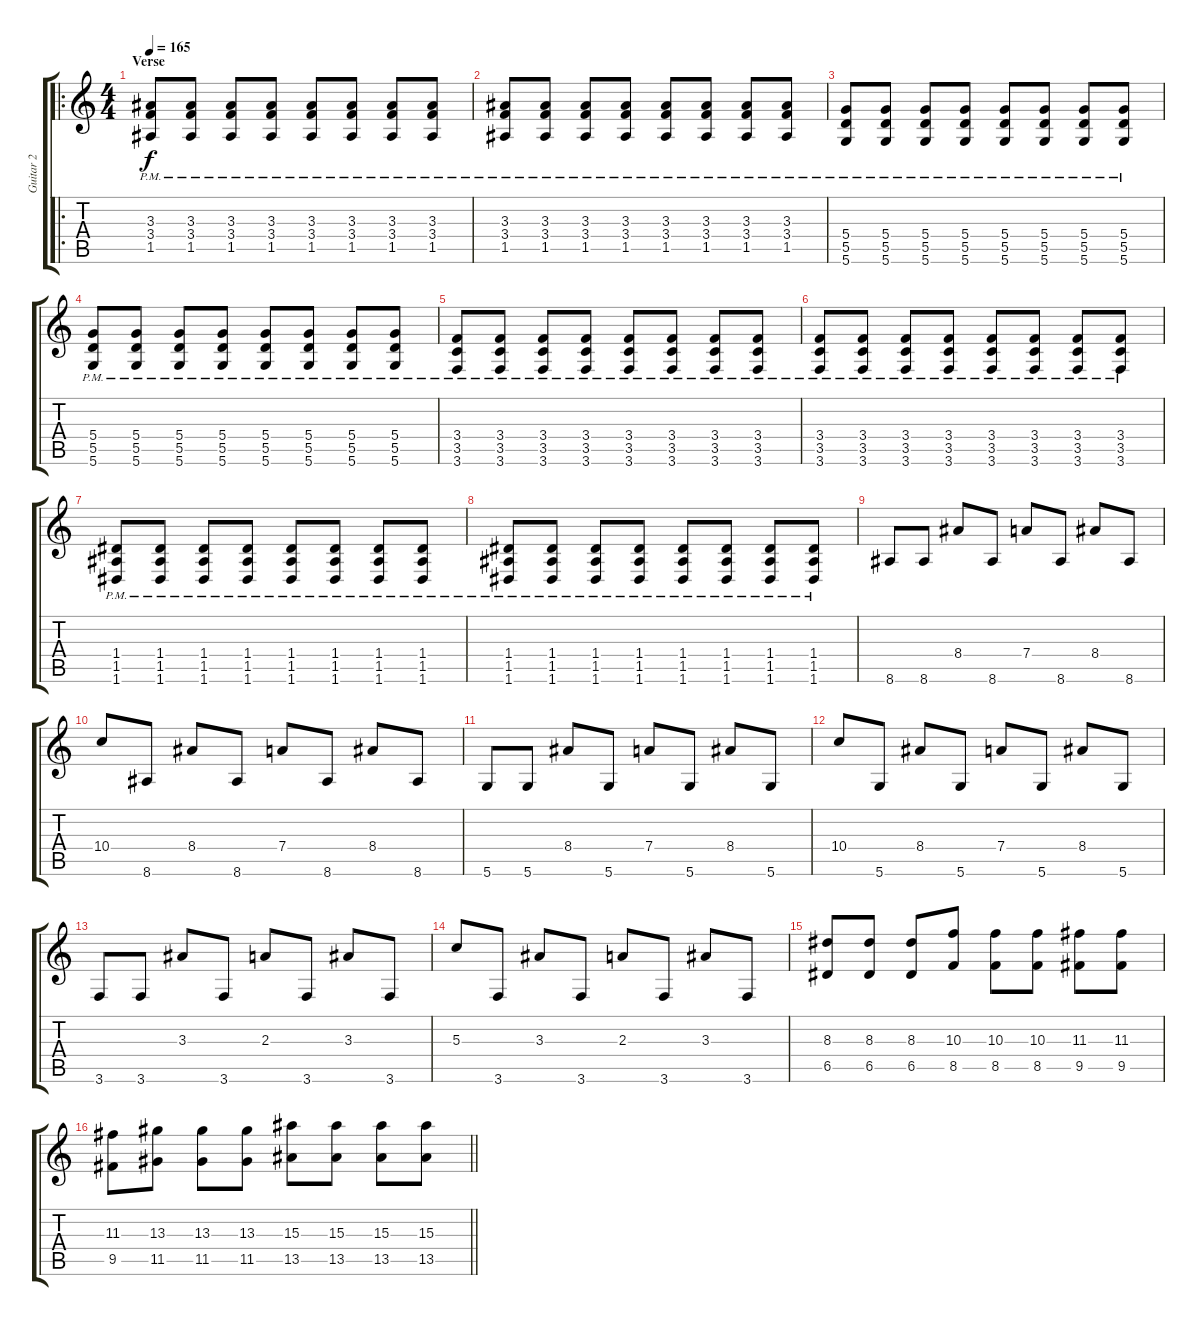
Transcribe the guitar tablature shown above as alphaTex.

\track ("Guitar 2" "Guitar 2") {instrument overdrivenguitar}
\staff {score tabs}
\tuning (E4 B3 G3 D3 A2 D2) {hide}
\ro
\ts (4 4)
\section ("" "Verse")
\tempo 165
\clef g2
\ks c
(3.3{pm} 3.4{pm} 1.5{pm}).8{dy f} (3.3{pm} 3.4{pm} 1.5{pm}).8 (3.3{pm} 3.4{pm} 1.5{pm}).8 (3.3{pm} 3.4{pm} 1.5{pm}).8 (3.3{pm} 3.4{pm} 1.5{pm}).8 (3.3{pm} 3.4{pm} 1.5{pm}).8 (3.3{pm} 3.4{pm} 1.5{pm}).8 (3.3{pm} 3.4{pm} 1.5{pm}).8 |
(3.3{pm} 3.4{pm} 1.5{pm}).8 (3.3{pm} 3.4{pm} 1.5{pm}).8 (3.3{pm} 3.4{pm} 1.5{pm}).8 (3.3{pm} 3.4{pm} 1.5{pm}).8 (3.3{pm} 3.4{pm} 1.5{pm}).8 (3.3{pm} 3.4{pm} 1.5{pm}).8 (3.3{pm} 3.4{pm} 1.5{pm}).8 (3.3{pm} 3.4{pm} 1.5{pm}).8 |
(5.4{pm} 5.5{pm} 5.6{pm}).8 (5.4{pm} 5.5{pm} 5.6{pm}).8 (5.4{pm} 5.5{pm} 5.6{pm}).8 (5.4{pm} 5.5{pm} 5.6{pm}).8 (5.4{pm} 5.5{pm} 5.6{pm}).8 (5.4{pm} 5.5{pm} 5.6{pm}).8 (5.4{pm} 5.5{pm} 5.6{pm}).8 (5.4{pm} 5.5{pm} 5.6{pm}).8 |
(5.4{pm} 5.5{pm} 5.6{pm}).8 (5.4{pm} 5.5{pm} 5.6{pm}).8 (5.4{pm} 5.5{pm} 5.6{pm}).8 (5.4{pm} 5.5{pm} 5.6{pm}).8 (5.4{pm} 5.5{pm} 5.6{pm}).8 (5.4{pm} 5.5{pm} 5.6{pm}).8 (5.4{pm} 5.5{pm} 5.6{pm}).8 (5.4{pm} 5.5{pm} 5.6{pm}).8 |
(3.4{pm} 3.5{pm} 3.6{pm}).8 (3.4{pm} 3.5{pm} 3.6{pm}).8 (3.4{pm} 3.5{pm} 3.6{pm}).8 (3.4{pm} 3.5{pm} 3.6{pm}).8 (3.4{pm} 3.5{pm} 3.6{pm}).8 (3.4{pm} 3.5{pm} 3.6{pm}).8 (3.4{pm} 3.5{pm} 3.6{pm}).8 (3.4{pm} 3.5{pm} 3.6{pm}).8 |
(3.4{pm} 3.5{pm} 3.6{pm}).8 (3.4{pm} 3.5{pm} 3.6{pm}).8 (3.4{pm} 3.5{pm} 3.6{pm}).8 (3.4{pm} 3.5{pm} 3.6{pm}).8 (3.4{pm} 3.5{pm} 3.6{pm}).8 (3.4{pm} 3.5{pm} 3.6{pm}).8 (3.4{pm} 3.5{pm} 3.6{pm}).8 (3.4{pm} 3.5{pm} 3.6{pm}).8 |
(1.4{pm} 1.5{pm} 1.6{pm}).8 (1.4{pm} 1.5{pm} 1.6{pm}).8 (1.4{pm} 1.5{pm} 1.6{pm}).8 (1.4{pm} 1.5{pm} 1.6{pm}).8 (1.4{pm} 1.5{pm} 1.6{pm}).8 (1.4{pm} 1.5{pm} 1.6{pm}).8 (1.4{pm} 1.5{pm} 1.6{pm}).8 (1.4{pm} 1.5{pm} 1.6{pm}).8 |
(1.4{pm} 1.5{pm} 1.6{pm}).8 (1.4{pm} 1.5{pm} 1.6{pm}).8 (1.4{pm} 1.5{pm} 1.6{pm}).8 (1.4{pm} 1.5{pm} 1.6{pm}).8 (1.4{pm} 1.5{pm} 1.6{pm}).8 (1.4{pm} 1.5{pm} 1.6{pm}).8 (1.4{pm} 1.5{pm} 1.6{pm}).8 (1.4{pm} 1.5{pm} 1.6{pm}).8 |
8.6.8{volume 10 balance 16} 8.6.8 8.4.8 8.6.8 7.4.8 8.6.8 8.4.8 8.6.8 |
10.4.8 8.6.8 8.4.8 8.6.8 7.4.8 8.6.8 8.4.8 8.6.8 |
5.6.8 5.6.8 8.4.8 5.6.8 7.4.8 5.6.8 8.4.8 5.6.8 |
10.4.8 5.6.8 8.4.8 5.6.8 7.4.8 5.6.8 8.4.8 5.6.8 |
3.6.8 3.6.8 3.3.8 3.6.8 2.3.8 3.6.8 3.3.8 3.6.8 |
5.3.8 3.6.8 3.3.8 3.6.8 2.3.8 3.6.8 3.3.8 3.6.8 |
(8.3 6.5).8{volume 16 balance 8} (8.3 6.5).8 (8.3 6.5).8 (10.3 8.5).8 (10.3 8.5).8 (10.3 8.5).8 (11.3 9.5).8 (11.3 9.5).8 |
\barLineRight lightlight
(11.3 9.5).8 (13.3 11.5).8 (13.3 11.5).8 (13.3 11.5).8 (15.3 13.5).8 (15.3 13.5).8 (15.3 13.5).8 (15.3 13.5).8
